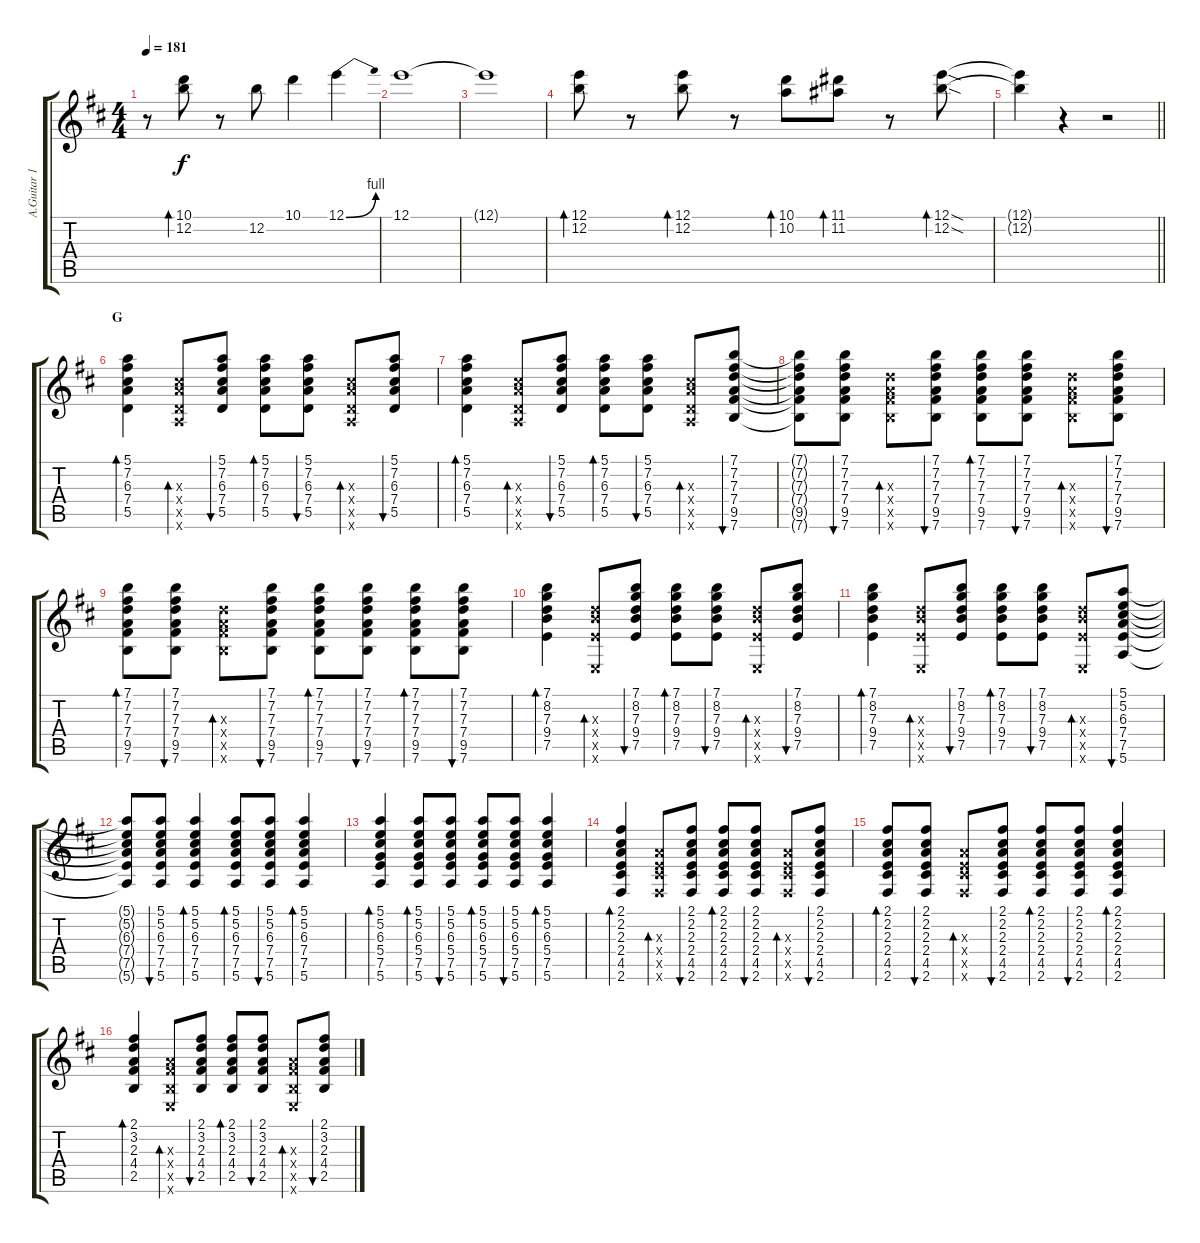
\track ("A.Guitar 1" "A.Guitar 1") {instrument acousticguitarnylon}
\staff {score tabs}
\tuning (E4 B3 G3 D3 A2 E2) {hide}
\ts (4 4)
\tempo 181
\clef g2
\ks d
r.8{dy f} (10.1 12.2).8{bd 60} r.8 12.2.8 10.1.4 12.1{be (bend 0 0 60 4)}.4 |
12.1.1 |
12.1{t}.1 |
(12.1 12.2).8{bd 60} r.8 (12.1 12.2).8{bd 60} r.8 (10.1 10.2).8{bd 60} (11.1 11.2).8{bd 60} r.8 (12.1{sod} 12.2{sod}).8{bd 60} |
\barLineRight lightlight
(12.1{t} 12.2{t}).4 r.4 r.2 |
\section ("" "G")
(5.1 7.2 6.3 7.4 5.5).4{bd 60 volume 11} (6.3{x} 7.4{x} 5.5{x} 5.6{x}).8{bd 60} (5.1 7.2 6.3 7.4 5.5).8{bu 60} (5.1 7.2 6.3 7.4 5.5).8{bd 60} (5.1 7.2 6.3 7.4 5.5).8{bu 60} (6.3{x} 7.4{x} 5.5{x} 5.6{x}).8{bd 60} (5.1 7.2 6.3 7.4 5.5).8{bu 60} |
(5.1 7.2 6.3 7.4 5.5).4{bd 60} (6.3{x} 7.4{x} 5.5{x} 5.6{x}).8{bd 60} (5.1 7.2 6.3 7.4 5.5).8{bu 60} (5.1 7.2 6.3 7.4 5.5).8{bd 60} (5.1 7.2 6.3 7.4 5.5).8{bu 60} (6.3{x} 7.4{x} 5.5{x} 5.6{x}).8{bd 60} (7.1 7.2 7.3 7.4 9.5 7.6).8{bu 60} |
(7.1{t} 7.2{t} 7.3{t} 7.4{t} 9.5{t} 7.6{t}).8 (7.1 7.2 7.3 7.4 9.5 7.6).8{bu 60} (7.3{x} 7.4{x} 9.5{x} 7.6{x}).8{bd 60} (7.1 7.2 7.3 7.4 9.5 7.6).8{bu 60} (7.1 7.2 7.3 7.4 9.5 7.6).8{bd 60} (7.1 7.2 7.3 7.4 9.5 7.6).8{bu 60} (7.3{x} 7.4{x} 9.5{x} 7.6{x}).8{bd 60} (7.1 7.2 7.3 7.4 9.5 7.6).8{bu 60} |
(7.1 7.2 7.3 7.4 9.5 7.6).8{bd 60} (7.1 7.2 7.3 7.4 9.5 7.6).8{bu 60} (7.3{x} 7.4{x} 9.5{x} 7.6{x}).8{bd 60} (7.1 7.2 7.3 7.4 9.5 7.6).8{bu 60} (7.1 7.2 7.3 7.4 9.5 7.6).8{bd 60} (7.1 7.2 7.3 7.4 9.5 7.6).8{bu 60} (7.1 7.2 7.3 7.4 9.5 7.6).8{bd 60} (7.1 7.2 7.3 7.4 9.5 7.6).8{bu 60} |
(7.1 8.2 7.3 9.4 7.5).4{bd 60} (7.3{x} 9.4{x} 7.5{x} 0.6{x}).8{bd 60} (7.1 8.2 7.3 9.4 7.5).8{bu 60} (7.1 8.2 7.3 9.4 7.5).8{bd 60} (7.1 8.2 7.3 9.4 7.5).8{bu 60} (7.3{x} 9.4{x} 7.5{x} 0.6{x}).8{bd 60} (7.1 8.2 7.3 9.4 7.5).8{bu 60} |
(7.1 8.2 7.3 9.4 7.5).4{bd 60} (7.3{x} 9.4{x} 7.5{x} 0.6{x}).8{bd 60} (7.1 8.2 7.3 9.4 7.5).8{bu 60} (7.1 8.2 7.3 9.4 7.5).8{bd 60} (7.1 8.2 7.3 9.4 7.5).8{bu 60} (7.3{x} 9.4{x} 7.5{x} 0.6{x}).8{bd 60} (5.1 5.2 6.3 7.4 7.5 5.6).8{bu 60} |
(5.1{t} 5.2{t} 6.3{t} 7.4{t} 7.5{t} 5.6{t}).8 (5.1 5.2 6.3 7.4 7.5 5.6).8{bu 60} (5.1 5.2 6.3 7.4 7.5 5.6).4{bd 60} (5.1 5.2 6.3 7.4 7.5 5.6).8{bd 60} (5.1 5.2 6.3 7.4 7.5 5.6).8{bu 60} (5.1 5.2 6.3 7.4 7.5 5.6).4{bd 60} |
(5.1 5.2 6.3 5.4 7.5 5.6).4{bd 60} (5.1 5.2 6.3 5.4 7.5 5.6).8{bd 60} (5.1 5.2 6.3 5.4 7.5 5.6).8{bu 60} (5.1 5.2 6.3 5.4 7.5 5.6).8{bd 60} (5.1 5.2 6.3 5.4 7.5 5.6).8{bu 60} (5.1 5.2 6.3 5.4 7.5 5.6).4{bd 60} |
(2.1 2.2 2.3 2.4 4.5 2.6).4{bd 60} (2.3{x} 2.4{x} 4.5{x} 2.6{x}).8{bd 60} (2.1 2.2 2.3 2.4 4.5 2.6).8{bu 60} (2.1 2.2 2.3 2.4 4.5 2.6).8{bd 60} (2.1 2.2 2.3 2.4 4.5 2.6).8{bu 60} (2.3{x} 2.4{x} 4.5{x} 2.6{x}).8{bd 60} (2.1 2.2 2.3 2.4 4.5 2.6).8{bu 60} |
(2.1 2.2 2.3 2.4 4.5 2.6).8{bd 60} (2.1 2.2 2.3 2.4 4.5 2.6).8{bu 30} (2.3{x} 2.4{x} 4.5{x} 2.6{x}).8{bd 60} (2.1 2.2 2.3 2.4 4.5 2.6).8{bu 60} (2.1 2.2 2.3 2.4 4.5 2.6).8{bd 60} (2.1 2.2 2.3 2.4 4.5 2.6).8{bu 60} (2.1 2.2 2.3 2.4 4.5 2.6).4{bd 60} |
(2.1 3.2 2.3 4.4 2.5).4{bd 30} (2.3{x} 4.4{x} 2.5{x} 0.6{x}).8{bd 30} (2.1 3.2 2.3 4.4 2.5).8{bu 30} (2.1 3.2 2.3 4.4 2.5).8{bd 30} (2.1 3.2 2.3 4.4 2.5).8{bu 30} (2.3{x} 4.4{x} 2.5{x} 0.6{x}).8{bd 30} (2.1 3.2 2.3 4.4 2.5).8{bu 30}
